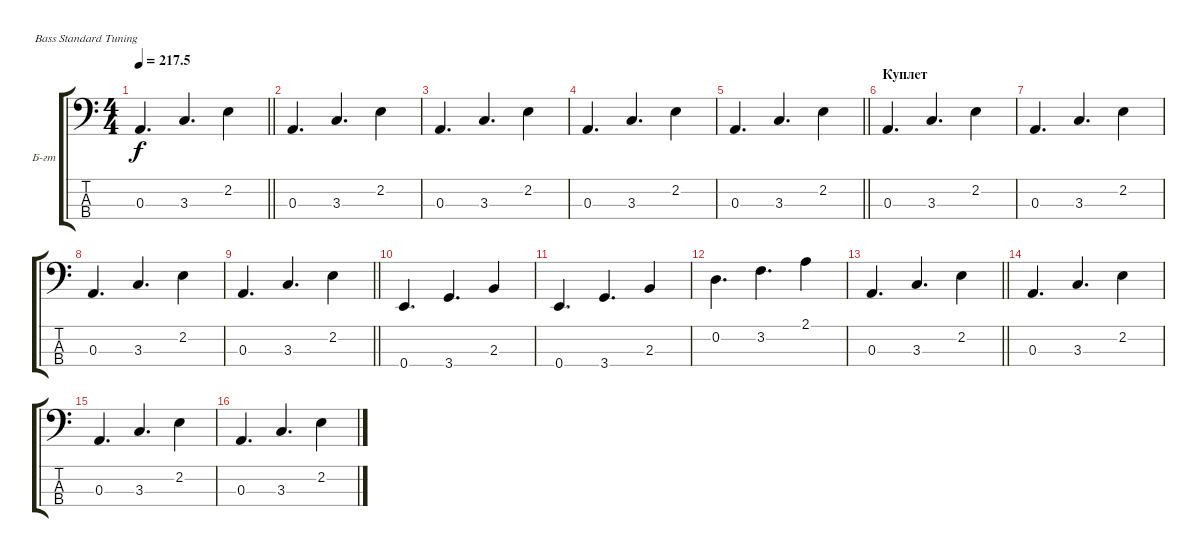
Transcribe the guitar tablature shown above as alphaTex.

\bracketExtendMode groupsimilarinstruments
\firstSystemTrackNameOrientation horizontal
\otherSystemsTrackNameOrientation horizontal
\track ("Бас-гитара" "Б-гт") {instrument electricbassfinger}
\staff {score tabs}
\tuning (G2 D2 A1 E1)
\ts (4 4)
\tempo
217.5
\accidentals auto
\clef f4
\ottava regular
\simile none
\barLineRight lightlight
\ks c
0.3.4{d dy f} 3.3.4{d} 2.2.4 |
0.3.4{d} 3.3.4{d} 2.2.4 |
0.3.4{d} 3.3.4{d} 2.2.4 |
0.3.4{d} 3.3.4{d} 2.2.4 |
\barLineRight lightlight
0.3.4{d} 3.3.4{d} 2.2.4 |
\section ("" "Куплет")
0.3.4{d} 3.3.4{d} 2.2.4 |
0.3.4{d} 3.3.4{d} 2.2.4 |
0.3.4{d} 3.3.4{d} 2.2.4 |
\barLineRight lightlight
0.3.4{d} 3.3.4{d} 2.2.4 |
0.4.4{d} 3.4.4{d} 2.3.4 |
0.4.4{d} 3.4.4{d} 2.3.4 |
0.2.4{d} 3.2.4{d} 2.1.4 |
\barLineRight lightlight
0.3.4{d} 3.3.4{d} 2.2.4 |
0.3.4{d} 3.3.4{d} 2.2.4 |
0.3.4{d} 3.3.4{d} 2.2.4 |
0.3.4{d} 3.3.4{d} 2.2.4
